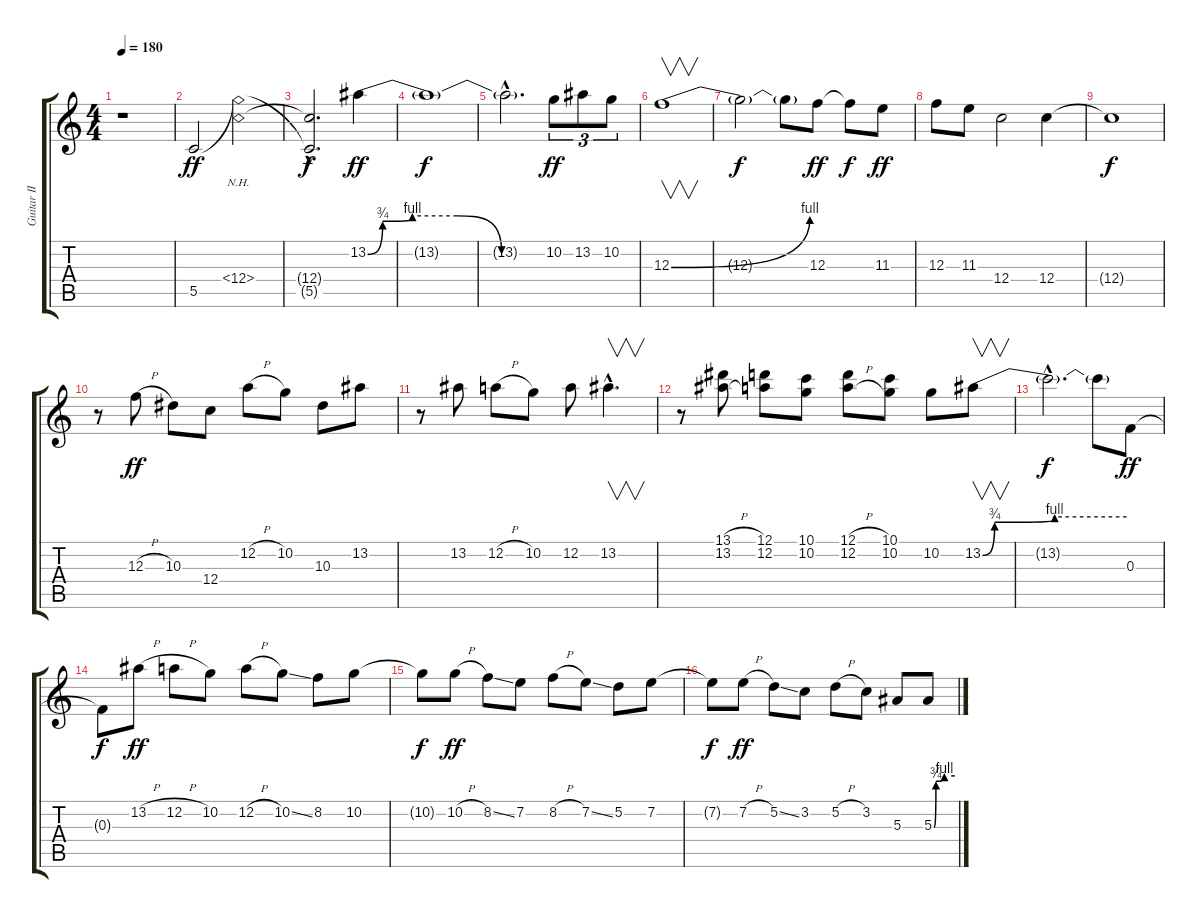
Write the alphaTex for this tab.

\track ("Guitar II" "Guitar II") {instrument overdrivenguitar}
\staff {score tabs}
\tuning (D4 A3 F3 C3 G2 C2) {hide}
\ts (4 4)
\tempo 180
\clef g2
\ks c
r.1{dy f} |
5.5.2{dy ff} (12.4{nh} 5.5{nh t}).2 |
(12.4{hac t} 5.5{hac t}).2{d dy f} 13.2{be (custom 0 0 5 3 15 4 30 4 45 0 60 0)}.4{dy ff} |
13.2{t}.1{dy f} |
13.2{hac t}.2{d} 10.2.8{tu (3 2) dy ff} 13.2.8{tu (3 2)} 10.2.8{tu (3 2)} |
12.3{be (bend 0 0 60 4)}.1{v} |
12.3{t}.2{dy f} 12.3{t}.8 12.3.8{dy ff} 12.3{t}.8{dy f} 11.3.8{dy ff} |
12.3.8 11.3.8 12.4.2 12.4.4 |
12.4{t}.1{dy f} |
r.8 12.3{h}.8{dy ff} 10.3.8 12.4.8 12.2{h}.8 10.2.8 10.3.8 13.2.8 |
r.8 13.2.8 12.2{h}.8 10.2.8 12.2.8 13.2{hac}.4{v d} |
r.8 (13.1{h} 13.2{h}).8 (12.1 12.2).8 (10.1 10.2).8 (12.1{h} 12.2{h}).8 (10.1 10.2).8 10.2.8 13.2{be (custom 0 0 5 3 30 4 60 4)}.8{v} |
13.2{hac t}.2{d dy f} 13.2{t}.8 0.3.8{dy ff} |
0.3{t}.8{dy f} 13.2{h}.8{dy ff} 12.2{h}.8 10.2.8 12.2{h}.8 10.2{ss}.8 8.2.8 10.2.8 |
10.2{t}.8{dy f} 10.2{h}.8{dy ff} 8.2{ss}.8 7.2.8 8.2{h}.8 7.2{ss}.8 5.2.8 7.2.8 |
7.2{t}.8{dy f} 7.2{h}.8{dy ff} 5.2{ss}.8 3.2.8 5.2{h}.8 3.2.8 5.3.8 5.3{be (custom 0 0 6 3 30 4 60 4)}.8
